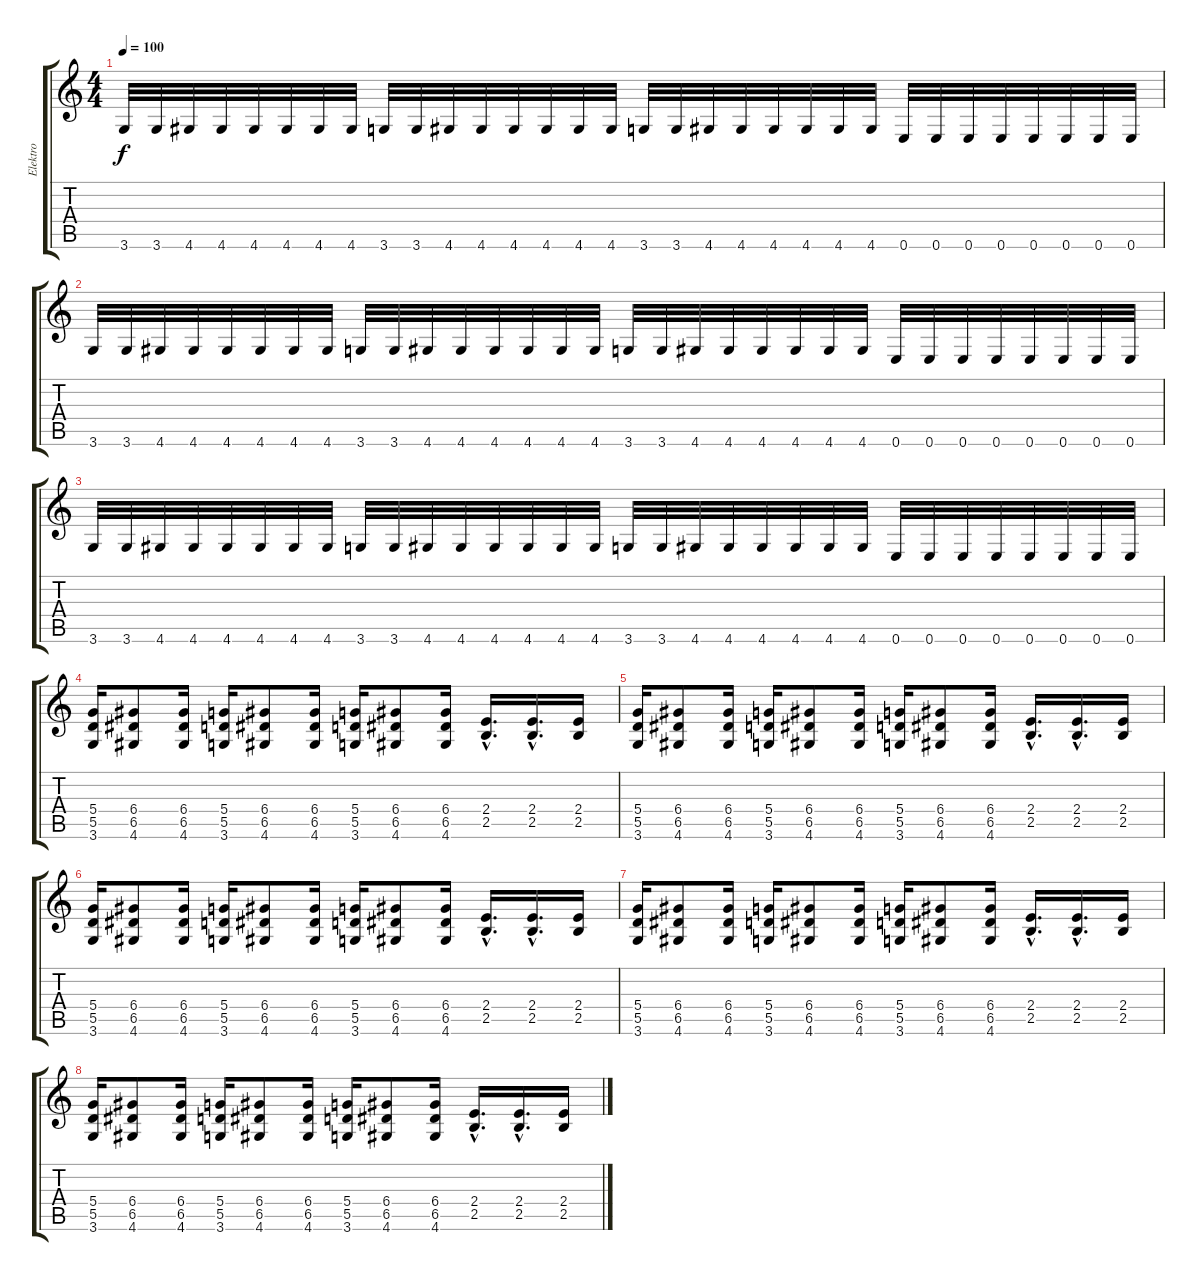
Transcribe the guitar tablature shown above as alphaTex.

\track ("Elektro" "Elektro") {instrument distortionguitar}
\staff {score tabs}
\tuning (E4 B3 G3 D3 A2 E2) {hide}
\ts (4 4)
\tempo 100
\clef g2
\ks c
3.6.32{dy f} 3.6.32 4.6.32 4.6.32 4.6.32 4.6.32 4.6.32 4.6.32 3.6.32 3.6.32 4.6.32 4.6.32 4.6.32 4.6.32 4.6.32 4.6.32 3.6.32 3.6.32 4.6.32 4.6.32 4.6.32 4.6.32 4.6.32 4.6.32 0.6.32 0.6.32 0.6.32 0.6.32 0.6.32 0.6.32 0.6.32 0.6.32 |
3.6.32 3.6.32 4.6.32 4.6.32 4.6.32 4.6.32 4.6.32 4.6.32 3.6.32 3.6.32 4.6.32 4.6.32 4.6.32 4.6.32 4.6.32 4.6.32 3.6.32 3.6.32 4.6.32 4.6.32 4.6.32 4.6.32 4.6.32 4.6.32 0.6.32 0.6.32 0.6.32 0.6.32 0.6.32 0.6.32 0.6.32 0.6.32 |
3.6.32 3.6.32 4.6.32 4.6.32 4.6.32 4.6.32 4.6.32 4.6.32 3.6.32 3.6.32 4.6.32 4.6.32 4.6.32 4.6.32 4.6.32 4.6.32 3.6.32 3.6.32 4.6.32 4.6.32 4.6.32 4.6.32 4.6.32 4.6.32 0.6.32 0.6.32 0.6.32 0.6.32 0.6.32 0.6.32 0.6.32 0.6.32 |
(5.4 5.5 3.6).16 (6.4 6.5 4.6).8 (6.4 6.5 4.6).16 (5.4 5.5 3.6).16 (6.4 6.5 4.6).8 (6.4 6.5 4.6).16 (5.4 5.5 3.6).16 (6.4 6.5 4.6).8 (6.4 6.5 4.6).16 (2.4{hac} 2.5{hac}).16{d} (2.4{hac} 2.5{hac}).16{d} (2.4 2.5).16 |
(5.4 5.5 3.6).16 (6.4 6.5 4.6).8 (6.4 6.5 4.6).16 (5.4 5.5 3.6).16 (6.4 6.5 4.6).8 (6.4 6.5 4.6).16 (5.4 5.5 3.6).16 (6.4 6.5 4.6).8 (6.4 6.5 4.6).16 (2.4{hac} 2.5{hac}).16{d} (2.4{hac} 2.5{hac}).16{d} (2.4 2.5).16 |
(5.4 5.5 3.6).16 (6.4 6.5 4.6).8 (6.4 6.5 4.6).16 (5.4 5.5 3.6).16 (6.4 6.5 4.6).8 (6.4 6.5 4.6).16 (5.4 5.5 3.6).16 (6.4 6.5 4.6).8 (6.4 6.5 4.6).16 (2.4{hac} 2.5{hac}).16{d} (2.4{hac} 2.5{hac}).16{d} (2.4 2.5).16 |
(5.4 5.5 3.6).16 (6.4 6.5 4.6).8 (6.4 6.5 4.6).16 (5.4 5.5 3.6).16 (6.4 6.5 4.6).8 (6.4 6.5 4.6).16 (5.4 5.5 3.6).16 (6.4 6.5 4.6).8 (6.4 6.5 4.6).16 (2.4{hac} 2.5{hac}).16{d} (2.4{hac} 2.5{hac}).16{d} (2.4 2.5).16 |
(5.4 5.5 3.6).16 (6.4 6.5 4.6).8 (6.4 6.5 4.6).16 (5.4 5.5 3.6).16 (6.4 6.5 4.6).8 (6.4 6.5 4.6).16 (5.4 5.5 3.6).16 (6.4 6.5 4.6).8 (6.4 6.5 4.6).16 (2.4{hac} 2.5{hac}).16{d} (2.4{hac} 2.5{hac}).16{d} (2.4 2.5).16
